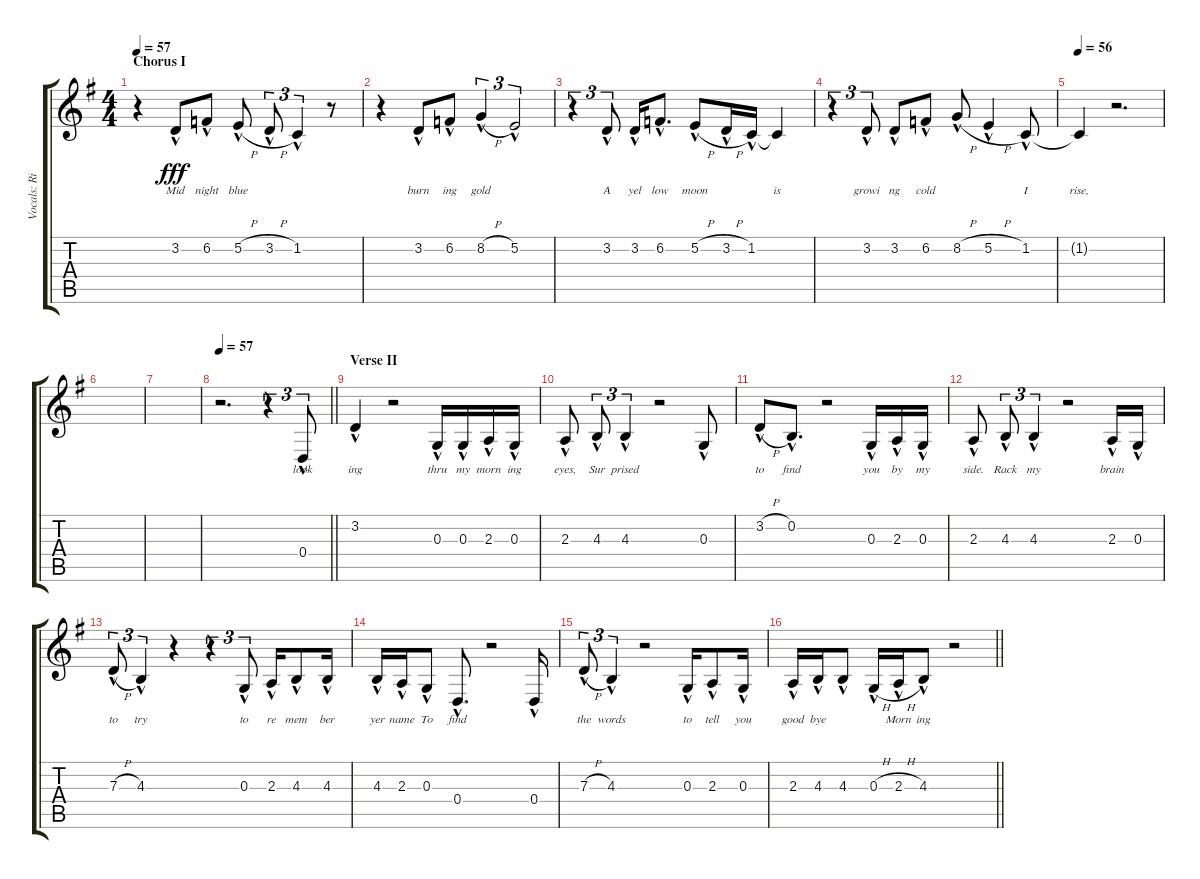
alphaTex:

\track ("Vocals: Rick" "Vocals: Ri") {instrument lead2sawtooth}
\staff {score tabs}
\tuning (E4 B3 G3 D3 A2 E2) {hide}
\ts (4 4)
\section ("" "Chorus I")
\tempo 57
\clef g2
\ks g
r.4{dy fff} 3.2{hac}.8{lyrics (0 "Mid") lyrics (1 "") lyrics (2 "") lyrics (3 "") lyrics (4 "")} 6.2{hac}.8{lyrics (0 "night") lyrics (1 "") lyrics (2 "") lyrics (3 "") lyrics (4 "")} 5.2{h hac}.8{lyrics (0 "blue") lyrics (1 "") lyrics (2 "") lyrics (3 "") lyrics (4 "")} 3.2{h hac}.8{tu (3 2) lyrics (0 "") lyrics (1 "") lyrics (2 "") lyrics (3 "") lyrics (4 "")} 1.2{hac}.4{tu (3 2) lyrics (0 "") lyrics (1 "") lyrics (2 "") lyrics (3 "") lyrics (4 "")} r.8 |
r.4 3.2{hac}.8{lyrics (0 "burn") lyrics (1 "") lyrics (2 "") lyrics (3 "") lyrics (4 "")} 6.2{hac}.8{lyrics (0 "ing") lyrics (1 "") lyrics (2 "") lyrics (3 "") lyrics (4 "")} 8.2{h hac}.4{tu (3 2) lyrics (0 "gold") lyrics (1 "") lyrics (2 "") lyrics (3 "") lyrics (4 "")} 5.2{hac}.2{tu (3 2) lyrics (0 "") lyrics (1 "") lyrics (2 "") lyrics (3 "") lyrics (4 "")} |
r.4{tu (3 2)} 3.2{hac}.8{tu (3 2) lyrics (0 "A") lyrics (1 "") lyrics (2 "") lyrics (3 "") lyrics (4 "")} 3.2{hac}.16{lyrics (0 "yel") lyrics (1 "") lyrics (2 "") lyrics (3 "") lyrics (4 "")} 6.2{hac}.8{d lyrics (0 "low") lyrics (1 "") lyrics (2 "") lyrics (3 "") lyrics (4 "")} 5.2{h hac}.8{lyrics (0 "moon") lyrics (1 "") lyrics (2 "") lyrics (3 "") lyrics (4 "")} 3.2{h hac}.16{lyrics (0 "") lyrics (1 "") lyrics (2 "") lyrics (3 "") lyrics (4 "")} 1.2{hac}.16{lyrics (0 "") lyrics (1 "") lyrics (2 "") lyrics (3 "") lyrics (4 "")} 1.2{t}.4{lyrics (0 "is") lyrics (1 "") lyrics (2 "") lyrics (3 "") lyrics (4 "")} |
r.4{tu (3 2)} 3.2{hac}.8{tu (3 2) lyrics (0 "growi") lyrics (1 "") lyrics (2 "") lyrics (3 "") lyrics (4 "")} 3.2{hac}.8{lyrics (0 "ng") lyrics (1 "") lyrics (2 "") lyrics (3 "") lyrics (4 "")} 6.2{hac}.8{lyrics (0 "cold") lyrics (1 "") lyrics (2 "") lyrics (3 "") lyrics (4 "")} 8.2{h hac}.8{lyrics (0 "") lyrics (1 "") lyrics (2 "") lyrics (3 "") lyrics (4 "")} 5.2{h hac}.4{lyrics (0 "") lyrics (1 "") lyrics (2 "") lyrics (3 "") lyrics (4 "")} 1.2{hac}.8{lyrics (0 "I") lyrics (1 "") lyrics (2 "") lyrics (3 "") lyrics (4 "")} |
\tempo 56
1.2{t}.4{lyrics (0 "rise,") lyrics (1 "") lyrics (2 "") lyrics (3 "") lyrics (4 "")} r.2{d} |
|
|
\tempo 57
\barLineRight lightlight
r.2{d} r.4{tu (3 2)} 0.4{hac}.8{tu (3 2) lyrics (0 "look") lyrics (1 "") lyrics (2 "") lyrics (3 "") lyrics (4 "")} |
\section ("" "Verse II")
3.2{hac}.4{lyrics (0 "ing") lyrics (1 "") lyrics (2 "") lyrics (3 "") lyrics (4 "")} r.2 0.3{hac}.16{lyrics (0 "thru") lyrics (1 "") lyrics (2 "") lyrics (3 "") lyrics (4 "")} 0.3{hac}.16{lyrics (0 "my") lyrics (1 "") lyrics (2 "") lyrics (3 "") lyrics (4 "")} 2.3{hac}.16{lyrics (0 "morn") lyrics (1 "") lyrics (2 "") lyrics (3 "") lyrics (4 "")} 0.3{hac}.16{lyrics (0 "ing") lyrics (1 "") lyrics (2 "") lyrics (3 "") lyrics (4 "")} |
2.3{hac}.8{lyrics (0 "eyes,") lyrics (1 "") lyrics (2 "") lyrics (3 "") lyrics (4 "")} 4.3{hac}.8{tu (3 2) lyrics (0 "Sur") lyrics (1 "") lyrics (2 "") lyrics (3 "") lyrics (4 "")} 4.3{hac}.4{tu (3 2) lyrics (0 "prised") lyrics (1 "") lyrics (2 "") lyrics (3 "") lyrics (4 "")} r.2 0.3{hac}.8{lyrics (0 "") lyrics (1 "") lyrics (2 "") lyrics (3 "") lyrics (4 "")} |
3.2{h hac}.8{lyrics (0 "to") lyrics (1 "") lyrics (2 "") lyrics (3 "") lyrics (4 "")} 0.2{hac}.8{d lyrics (0 "find") lyrics (1 "") lyrics (2 "") lyrics (3 "") lyrics (4 "")} r.2 0.3{hac}.16{lyrics (0 "you") lyrics (1 "") lyrics (2 "") lyrics (3 "") lyrics (4 "")} 2.3{hac}.16{lyrics (0 "by") lyrics (1 "") lyrics (2 "") lyrics (3 "") lyrics (4 "")} 0.3{hac}.16{lyrics (0 "my") lyrics (1 "") lyrics (2 "") lyrics (3 "") lyrics (4 "")} |
2.3{hac}.8{lyrics (0 "side.") lyrics (1 "") lyrics (2 "") lyrics (3 "") lyrics (4 "")} 4.3{hac}.8{tu (3 2) lyrics (0 "Rack") lyrics (1 "") lyrics (2 "") lyrics (3 "") lyrics (4 "")} 4.3{hac}.4{tu (3 2) lyrics (0 "my") lyrics (1 "") lyrics (2 "") lyrics (3 "") lyrics (4 "")} r.2 2.3{hac}.16{lyrics (0 "brain") lyrics (1 "") lyrics (2 "") lyrics (3 "") lyrics (4 "")} 0.3{hac}.16{lyrics (0 "") lyrics (1 "") lyrics (2 "") lyrics (3 "") lyrics (4 "")} |
7.3{h hac}.8{tu (3 2) lyrics (0 "to") lyrics (1 "") lyrics (2 "") lyrics (3 "") lyrics (4 "")} 4.3{hac}.4{tu (3 2) lyrics (0 "try") lyrics (1 "") lyrics (2 "") lyrics (3 "") lyrics (4 "")} r.4 r.4{tu (3 2)} 0.3{hac}.8{tu (3 2) lyrics (0 "to") lyrics (1 "") lyrics (2 "") lyrics (3 "") lyrics (4 "")} 2.3{hac}.16{lyrics (0 "re") lyrics (1 "") lyrics (2 "") lyrics (3 "") lyrics (4 "")} 4.3{hac}.8{lyrics (0 "mem") lyrics (1 "") lyrics (2 "") lyrics (3 "") lyrics (4 "")} 4.3{hac}.16{lyrics (0 "ber") lyrics (1 "") lyrics (2 "") lyrics (3 "") lyrics (4 "")} |
4.3{hac}.16{lyrics (0 "yer") lyrics (1 "") lyrics (2 "") lyrics (3 "") lyrics (4 "")} 2.3{hac}.16{lyrics (0 "name") lyrics (1 "") lyrics (2 "") lyrics (3 "") lyrics (4 "")} 0.3{hac}.8{lyrics (0 "To") lyrics (1 "") lyrics (2 "") lyrics (3 "") lyrics (4 "")} 0.4{hac}.8{d lyrics (0 "find") lyrics (1 "") lyrics (2 "") lyrics (3 "") lyrics (4 "")} r.2 0.4{hac}.16{lyrics (0 "") lyrics (1 "") lyrics (2 "") lyrics (3 "") lyrics (4 "")} |
7.3{h hac}.8{tu (3 2) lyrics (0 "the") lyrics (1 "") lyrics (2 "") lyrics (3 "") lyrics (4 "")} 4.3{hac}.4{tu (3 2) lyrics (0 "words") lyrics (1 "") lyrics (2 "") lyrics (3 "") lyrics (4 "")} r.2 0.3{hac}.16{lyrics (0 "to") lyrics (1 "") lyrics (2 "") lyrics (3 "") lyrics (4 "")} 2.3{hac}.8{lyrics (0 "tell") lyrics (1 "") lyrics (2 "") lyrics (3 "") lyrics (4 "")} 0.3{hac}.16{lyrics (0 "you") lyrics (1 "") lyrics (2 "") lyrics (3 "") lyrics (4 "")} |
\barLineRight lightlight
2.3{hac}.16{lyrics (0 "good") lyrics (1 "") lyrics (2 "") lyrics (3 "") lyrics (4 "")} 4.3{hac}.16{lyrics (0 "bye") lyrics (1 "") lyrics (2 "") lyrics (3 "") lyrics (4 "")} 4.3{hac}.8{lyrics (0 "") lyrics (1 "") lyrics (2 "") lyrics (3 "") lyrics (4 "")} 0.3{h hac}.16{lyrics (0 "") lyrics (1 "") lyrics (2 "") lyrics (3 "") lyrics (4 "")} 2.3{h hac}.16{lyrics (0 "Morn") lyrics (1 "") lyrics (2 "") lyrics (3 "") lyrics (4 "")} 4.3{hac}.8{lyrics (0 "ing") lyrics (1 "") lyrics (2 "") lyrics (3 "") lyrics (4 "")} r.2
